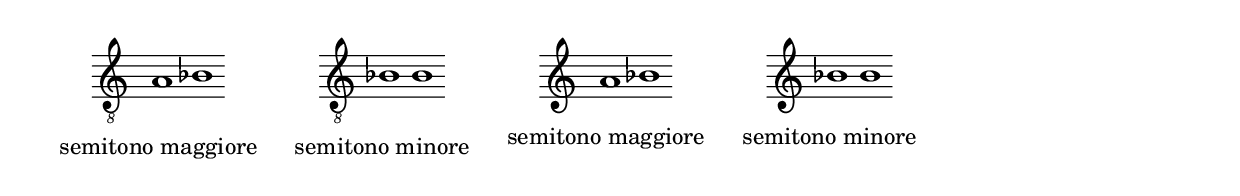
\version "2.22.2"

% Auto generated file

\header {
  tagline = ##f
}

dot = {
   \once \override Script.add-stem-support = ##f
   \once \override Script.toward-stem-shift = 0
   \once \override Script.skyline-horizontal-padding = 0
   \once \override Script.direction = 1
   \once \override Script.font-size = 1
}

\markup {
  \center-column {
    \line {
      \center-align
      \fontsize#3 { \concat { \normal-text ""} }
    }
    \null
    \line {
      \center-column {

        \line {
          \score {
            <<
              \new Staff \with { instrumentName = ""} {
                \override Staff.TimeSignature.stencil = ##f
                \override Staff.NoteHead.style = #'baroque
                \accidentalStyle Score.forget
                \override Rest.style = #'default
                \override NoteHead.style = #'default
                \cadenzaOn
                \clef "treble_8"
                \key c #`((0 . ,NATURAL) (1 . ,NATURAL) (2 . ,NATURAL)
                          (3 . ,NATURAL) (4 . ,NATURAL) (5 . ,NATURAL)
                          (6 . ,NATURAL))  a1   bes1  
                \cadenzaOff
              }
            >>
            \layout {
              \context {
                \Score
                \override SpacingSpanner.common-shortest-duration = #(ly:make-moment 1)
              }
            }
          }
        }
        \null
        \line {
          \left-align {  \normal-text "semitono maggiore" }
        }

      }
      \hspace #3 
      \center-column {

        \line {
          \score {
            <<
              \new Staff \with { instrumentName = ""} {
                \override Staff.TimeSignature.stencil = ##f
                \override Staff.NoteHead.style = #'baroque
                \accidentalStyle Score.forget
                \override Rest.style = #'default
                \override NoteHead.style = #'default
                \cadenzaOn
                \clef "treble_8"
                \key c #`((0 . ,NATURAL) (1 . ,NATURAL) (2 . ,NATURAL)
                          (3 . ,NATURAL) (4 . ,NATURAL) (5 . ,NATURAL)
                          (6 . ,NATURAL))  bes1   b1  
                \cadenzaOff
              }
            >>
            \layout {
              \context {
                \Score
                \override SpacingSpanner.common-shortest-duration = #(ly:make-moment 1)
              }
            }
          }
        }
        \null
        \line {
          \left-align {  \normal-text "semitono minore" }
        }

      }
      \hspace #3 
      \center-column {

        \line {
          \score {
            <<
              \new Staff \with { instrumentName = ""} {
                \override Staff.TimeSignature.stencil = ##f
                \override Staff.NoteHead.style = #'baroque
                \accidentalStyle Score.forget
                \override Rest.style = #'default
                \override NoteHead.style = #'default
                \cadenzaOn
                \clef "treble"
                \key c #`((0 . ,NATURAL) (1 . ,NATURAL) (2 . ,NATURAL)
                          (3 . ,NATURAL) (4 . ,NATURAL) (5 . ,NATURAL)
                          (6 . ,NATURAL))  a'1   bes'1  
                \cadenzaOff
              }
            >>
            \layout {
              \context {
                \Score
                \override SpacingSpanner.common-shortest-duration = #(ly:make-moment 1)
              }
            }
          }
        }
        \null
        \line {
          \left-align {  \normal-text "semitono maggiore" }
        }

      }
      \hspace #3 
      \center-column {

        \line {
          \score {
            <<
              \new Staff \with { instrumentName = ""} {
                \override Staff.TimeSignature.stencil = ##f
                \override Staff.NoteHead.style = #'baroque
                \accidentalStyle Score.forget
                \override Rest.style = #'default
                \override NoteHead.style = #'default
                \cadenzaOn
                \clef "treble"
                \key c #`((0 . ,NATURAL) (1 . ,NATURAL) (2 . ,NATURAL)
                          (3 . ,NATURAL) (4 . ,NATURAL) (5 . ,NATURAL)
                          (6 . ,NATURAL))  bes'1   b'1  
                \cadenzaOff
              }
            >>
            \layout {
              \context {
                \Score
                \override SpacingSpanner.common-shortest-duration = #(ly:make-moment 1)
              }
            }
          }
        }
        \null
        \line {
          \left-align {  \normal-text "semitono minore" }
        }

      }
      \hspace #3 

    }
  }
}